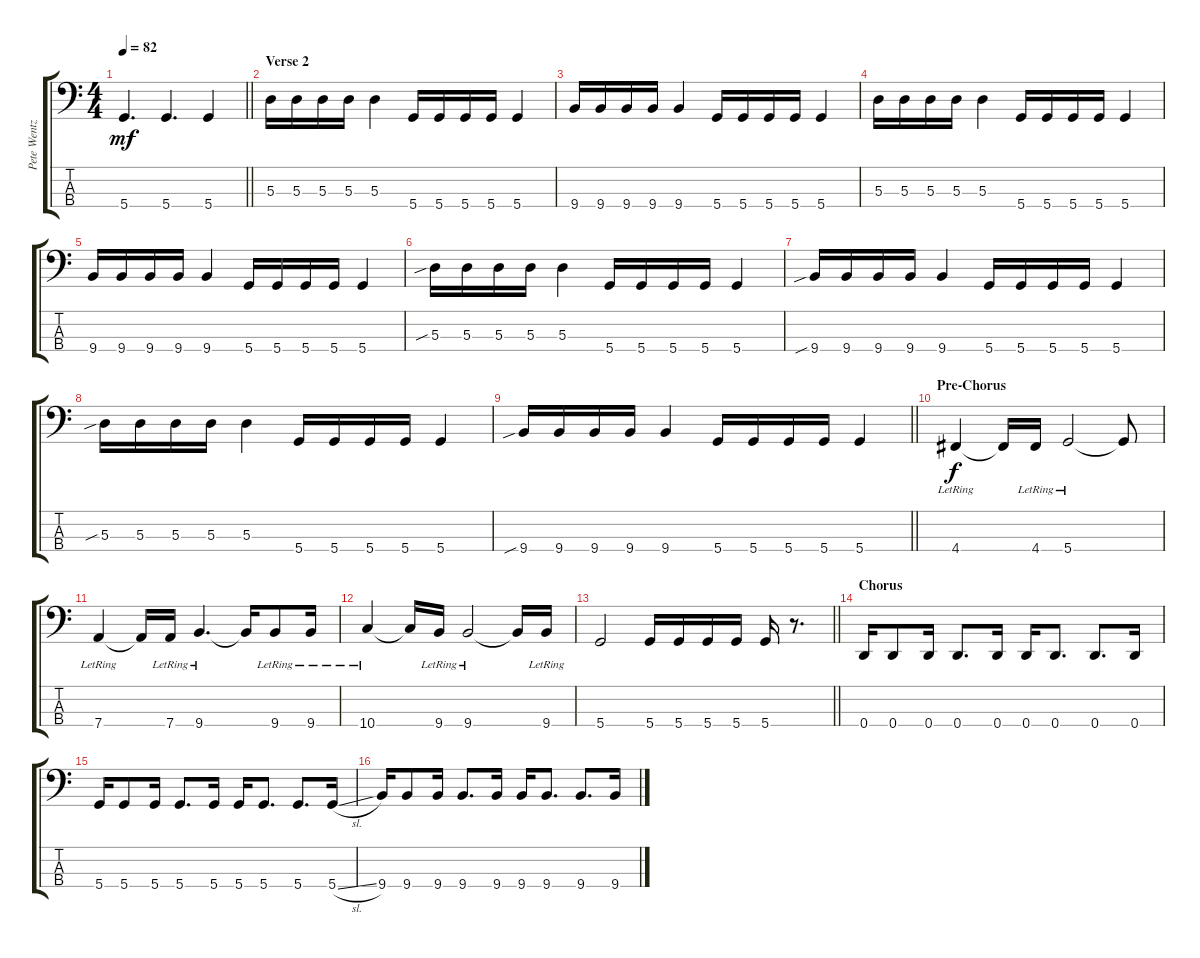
\track ("Pete Wentz (Bass)" "Pete Wentz") {instrument electricbassfinger}
\staff {score tabs}
\tuning (G2 D2 A1 D1) {hide}
\ts (4 4)
\tempo 82
\clef f4
\barLineRight lightlight
\ks c
5.4.4{d dy mf} 5.4.4{d} 5.4.4 |
\section ("" "Verse 2")
5.3.16 5.3.16 5.3.16 5.3.16 5.3.4 5.4.16 5.4.16 5.4.16 5.4.16 5.4.4 |
9.4.16 9.4.16 9.4.16 9.4.16 9.4.4 5.4.16 5.4.16 5.4.16 5.4.16 5.4.4 |
5.3.16 5.3.16 5.3.16 5.3.16 5.3.4 5.4.16 5.4.16 5.4.16 5.4.16 5.4.4 |
9.4.16 9.4.16 9.4.16 9.4.16 9.4.4 5.4.16 5.4.16 5.4.16 5.4.16 5.4.4 |
5.3{sib}.16 5.3.16 5.3.16 5.3.16 5.3.4 5.4.16 5.4.16 5.4.16 5.4.16 5.4.4 |
9.4{sib}.16 9.4.16 9.4.16 9.4.16 9.4.4 5.4.16 5.4.16 5.4.16 5.4.16 5.4.4 |
5.3{sib}.16 5.3.16 5.3.16 5.3.16 5.3.4 5.4.16 5.4.16 5.4.16 5.4.16 5.4.4 |
\barLineRight lightlight
9.4{sib}.16 9.4.16 9.4.16 9.4.16 9.4.4 5.4.16 5.4.16 5.4.16 5.4.16 5.4.4 |
\section ("" "Pre-Chorus")
4.4{lr}.4{dy f} 4.4{t}.16 4.4{lr}.16 5.4{lr}.2 5.4{t}.8 |
7.4{lr}.4 7.4{t}.16 7.4{lr}.16 9.4{lr}.4{d} 9.4{t}.16 9.4{lr}.8 9.4{lr}.16 |
10.4{lr}.4 10.4{t}.16 9.4{lr}.16 9.4{lr}.2 9.4{t}.16 9.4{lr}.16 |
\barLineRight lightlight
5.4.2 5.4.16 5.4.16 5.4.16 5.4.16 5.4.16 r.8{d} |
\section ("" "Chorus")
0.4.16 0.4.8 0.4.16 0.4.8{d} 0.4.16 0.4.16 0.4.8{d} 0.4.8{d} 0.4.16 |
5.4.16 5.4.8 5.4.16 5.4.8{d} 5.4.16 5.4.16 5.4.8{d} 5.4.8{d} 5.4{sl}.16 |
9.4.16 9.4.8 9.4.16 9.4.8{d} 9.4.16 9.4.16 9.4.8{d} 9.4.8{d} 9.4{sl}.16
